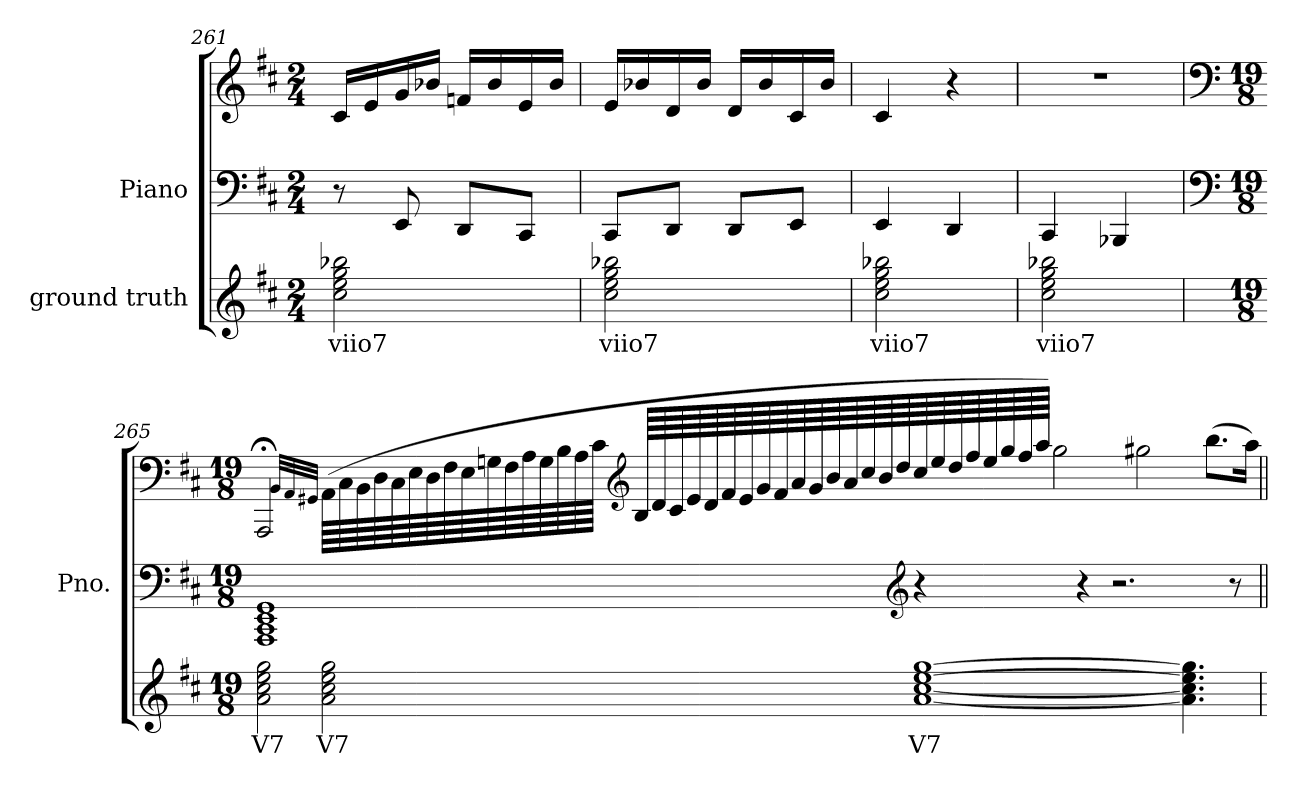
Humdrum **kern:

**kern	**text	**kern	**kern
*part2	*part2	*part1	*part1
*staff3	*staff3	*staff2	*staff1
*I"ground truth	*	*I"Piano	*
*	*	*I'Pno.	*
*	*	*clefF4	*clefG2
*k[f#c#]	*	*k[f#c#]	*k[f#c#]
*D:	*	*D:	*D:
*M2/4	*	*M2/4	*M2/4
=261	=261	=261	=261
2cc# 2ee 2gg 2bb-X	viio7	8r	16c#/LL
.	.	.	16e/
.	.	8EE/	16g/
.	.	.	16b-X/JJ
.	.	8DD/L	16fn/LL
.	.	.	16b-/
.	.	8CC#/J	16e/
.	.	.	16b-/JJ
=262	=262	=262	=262
2cc# 2ee 2gg 2bb-X	viio7	8CC#/L	16e/LL
.	.	.	16b-X/
.	.	8DD/J	16d/
.	.	.	16b-/JJ
.	.	8DD/L	16d/LL
.	.	.	16b-/
.	.	8EE/J	16c#/
.	.	.	16b-/JJ
=263	=263	=263	=263
2cc# 2ee 2gg 2bb-X	viio7	4EE/	4c#/
.	.	4DD/	4r
=264	=264	=264	=264
2cc# 2ee 2gg 2bb-X	viio7	4CC#/	2r
.	.	4BBB-X/	.
!!LO:LB:g=z
=265	=265	=265	=265
*	*	*clefF4	*clefF4
*M19/8	*	*M19/8	*M19/8
2a 2cc# 2ee 2gg	V7	1AAA 1CC# 1EE 1GG	2AAA;</
.	.	.	32qBB/LLL
.	.	.	32qAA/
.	.	.	32qGG#X/JJJ
2a 2cc# 2ee 2gg	V7	.	(>64AA\LLLL
.	.	.	64C#\
.	.	.	64BB\
.	.	.	64D\
.	.	.	64C#\
.	.	.	64E\
.	.	.	64D\
.	.	.	64F#\
.	.	.	64E\
.	.	.	64Gn\
.	.	.	64F#\
.	.	.	64A\
.	.	.	64G\
.	.	.	64B\
.	.	.	64A\
.	.	.	64c#\JJJJ
*	*	*clefG2	*clefG2
.	.	.	64B/LLLL
.	.	.	64d/
.	.	.	64c#/
.	.	.	64e/
.	.	.	64d/
.	.	.	64f#/
.	.	.	64e/
.	.	.	64g/
.	.	.	64f#/
.	.	.	64a/
.	.	.	64g/
.	.	.	64b/
.	.	.	64a/
.	.	.	64cc#/
.	.	.	64b/
.	.	.	64dd/
[1a [1cc# [1ee [1gg	V7	4r	64cc#/
.	.	.	64ee/
.	.	.	64dd/
.	.	.	64ff#/
.	.	.	64ee/
.	.	.	64gg/
.	.	.	64ff#/
.	.	.	64aa/JJJJ)
.	.	.	2gg\
.	.	4r	.
.	.	2.r	.
.	.	.	2gg#X\
4.a] 4.cc#] 4.ee] 4.gg]	.	.	.
.	.	.	(>8.bb\L
.	.	8r	.
.	.	.	16aa\Jk)
=	=||	=||	=||
*-	*-	*-	*-
